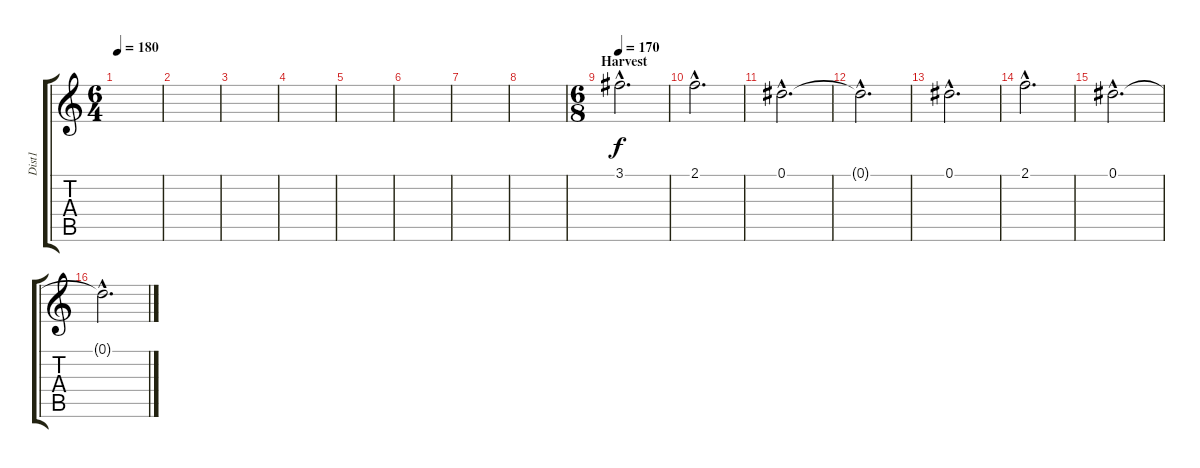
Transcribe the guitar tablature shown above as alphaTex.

\track ("Dist1" "Dist1") {instrument distortionguitar}
\staff {score tabs}
\tuning (Eb4 Bb3 Gb3 Db3 Ab2 Eb2) {hide}
\ts (6 4)
\tempo 180
\clef g2
\ks c
|
|
|
|
|
|
|
|
\ts (6 8)
\section ("" "Harvest")
\tempo 170
3.1{hac}.2{d volume 13 instrument pad4choir} |
2.1{hac}.2{d} |
0.1{hac}.2{d} |
0.1{hac t}.2{d} |
0.1{hac}.2{d} |
2.1{hac}.2{d} |
0.1{hac}.2{d} |
0.1{hac t}.2{d}
